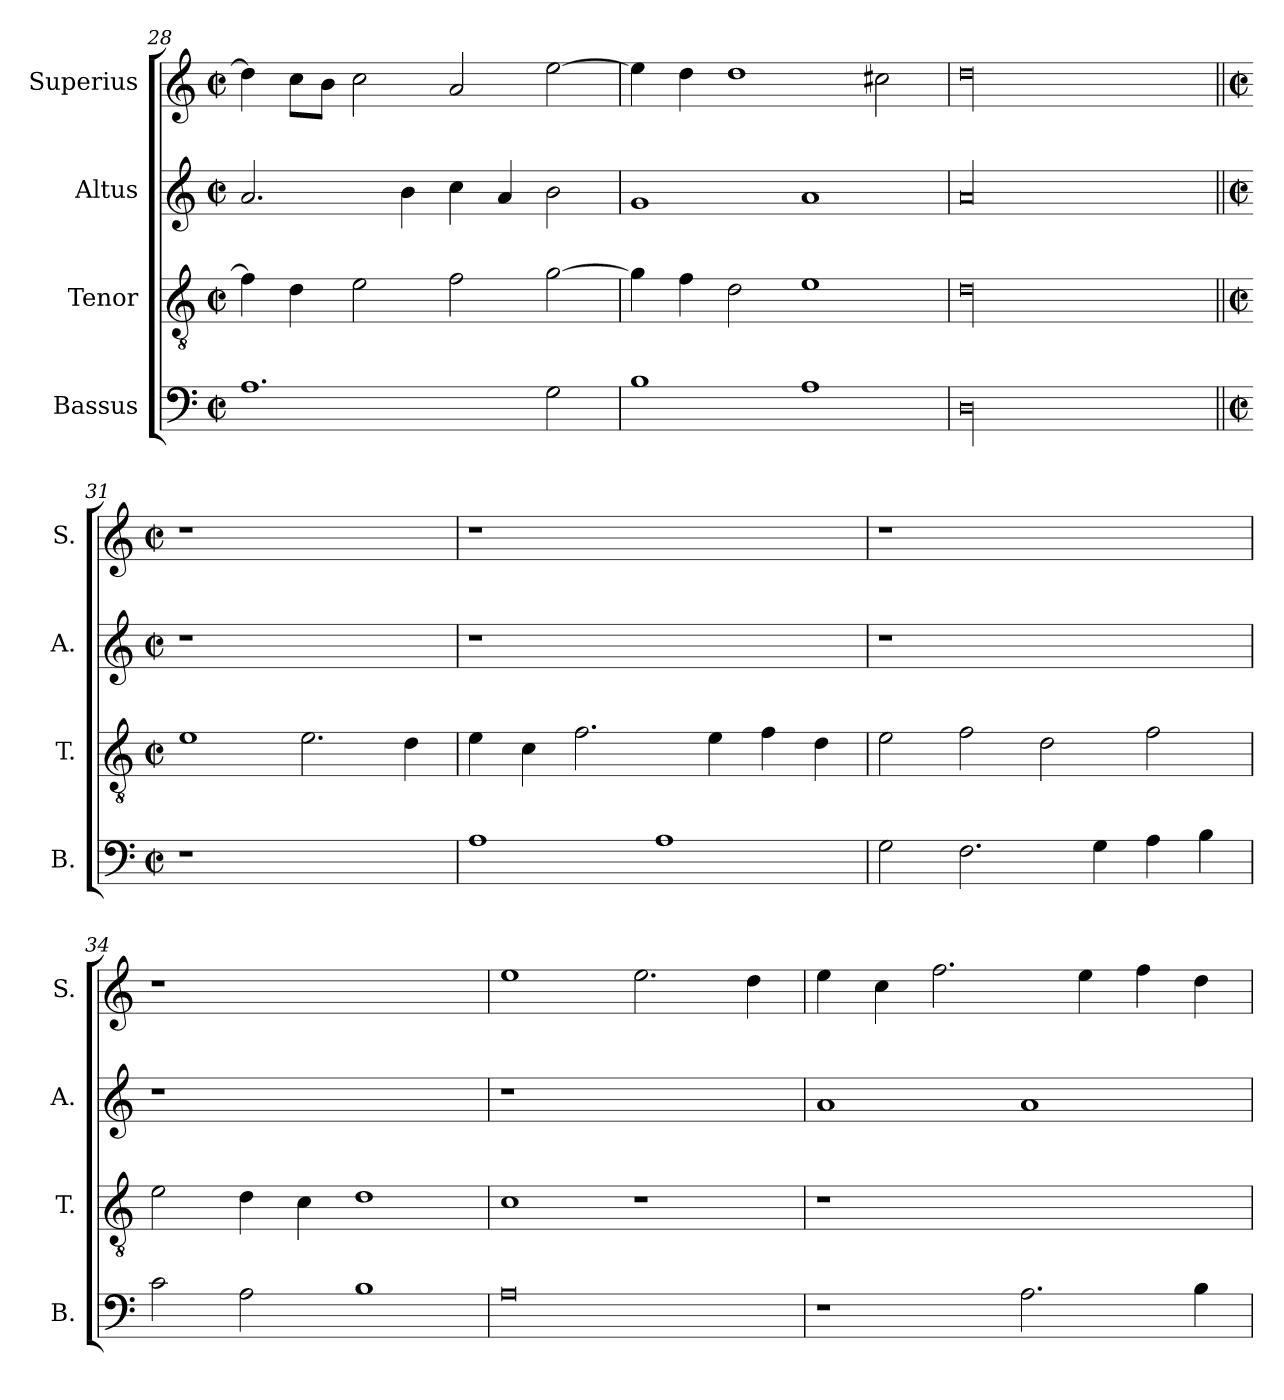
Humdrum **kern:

**kern	**kern	**kern	**kern
*part4	*part3	*part2	*part1
*staff4	*staff3	*staff2	*staff1
*I"Bassus	*I"Tenor	*I"Altus	*I"Superius
*I'B.	*I'T.	*I'A.	*I'S.
*clefF4	*clefGv2	*clefG2	*clefG2
*	*ITrd7c12	*	*
*k[]	*k[]	*k[]	*k[]
*C:	*C:	*C:	*C:
*M2/2	*M2/2	*M2/2	*M2/2
*met(c|)	*met(c|)	*met(c|)	*met(c|)
=28	=28	=28	=28
1.Ai	4Fi\]	2.ai/	4ddi\]
.	4Di\	.	8cci\L
.	.	.	8bi\J
.	2Ei\	.	2cci\
.	.	4bi\	.
.	2Fi\	4cci\	2ai/
.	.	4ai/	.
2Gi\	[>2Gi\	2bi\	[>2eei\
=29	=29	=29	=29
1Bi	4Gi\]	1gi	4eei\]
.	4Fi\	.	4ddi\
.	2Di\	.	1ddi
1Ai	1Ei	1ai	.
.	.	.	2cc#Xi\
=30	=30	=30	=30
00Di	00Di	00ai	00ddi
!!LO:PB:g=z
=31||	=31||	=31||	=31||
*M2/2	*M2/2	*M2/2	*M2/2
*met(c|)	*met(c|)	*met(c|)	*met(c|)
!LO:N:vis=1	!	!LO:N:vis=1	!LO:N:vis=1
1r	1Ei	1r	1r
1ryy	2.Ei\	1ryy	1ryy
.	4Di\	.	.
=32	=32	=32	=32
!	!	!LO:N:vis=1	!LO:N:vis=1
1Ai	4Ei\	1r	1r
.	4Ci\	.	.
.	2.Fi\	.	.
1Ai	.	1ryy	1ryy
.	4Ei\	.	.
.	4Fi\	.	.
.	4Di\	.	.
=33	=33	=33	=33
!	!	!LO:N:vis=1	!LO:N:vis=1
2Gi\	2Ei\	1r	1r
2.Fi\	2Fi\	.	.
.	2Di\	1ryy	1ryy
4Gi\	.	.	.
4Ai\	2Fi\	.	.
4Bi\	.	.	.
=34	=34	=34	=34
!	!	!LO:N:vis=1	!LO:N:vis=1
2ci\	2Ei\	1r	1r
2Ai\	4Di\	.	.
.	4Ci\	.	.
1Bi	1Di	1ryy	1ryy
=35	=35	=35	=35
!	!	!LO:N:vis=1	!
0Ai	1Ci	1r	1eei
.	1r	1ryy	2.eei\
.	.	.	4ddi\
!!LO:LB:g=z
=36	=36	=36	=36
!	!LO:N:vis=1	!	!
1r	1r	1ai	4eei\
.	.	.	4cci\
.	.	.	2.ffi\
2.Ai\	1ryy	1ai	.
.	.	.	4eei\
.	.	.	4ffi\
4Bi\	.	.	4ddi\
=	=	=	=
*-	*-	*-	*-
